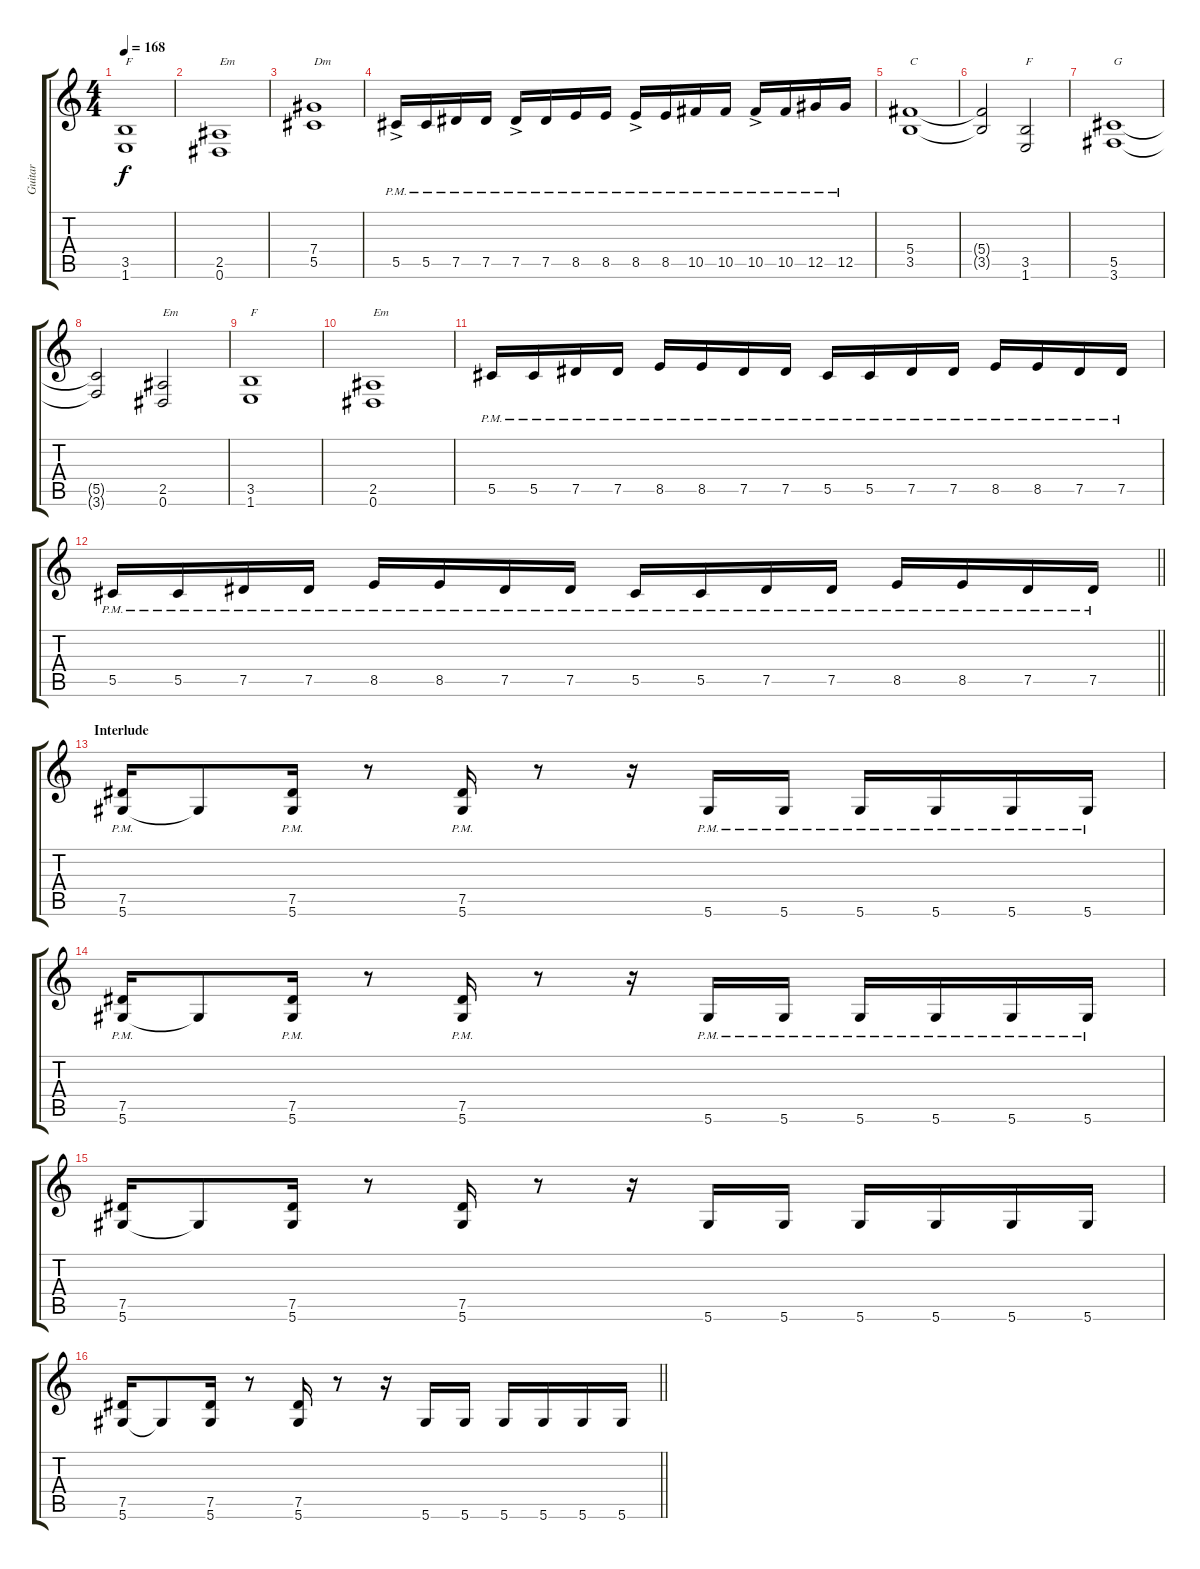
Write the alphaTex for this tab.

\track ("Guitar" "Guitar") {instrument distortionguitar}
\staff {score tabs}
\tuning (Eb4 Bb3 Gb3 Db3 Ab2 Eb2) {hide}
\ts (4 4)
\tempo 168
\clef g2
\ks aminor
(3.5 1.6).1{txt "F" dy f} |
(2.5 0.6).1{txt "Em"} |
(7.4 5.5).1{txt "Dm"} |
5.5{ac pm}.16 5.5{pm}.16 7.5{pm}.16 7.5{pm}.16 7.5{ac pm}.16 7.5{pm}.16 8.5{pm}.16 8.5{pm}.16 8.5{ac pm}.16 8.5{pm}.16 10.5{pm}.16 10.5{pm}.16 10.5{ac pm}.16 10.5{pm}.16 12.5{pm}.16 12.5{pm}.16 |
(5.4 3.5).1{txt "C"} |
(5.4{t} 3.5{t}).2 (3.5 1.6).2{txt "F"} |
(5.5 3.6).1{txt "G"} |
(5.5{t} 3.6{t}).2 (2.5 0.6).2{txt "Em"} |
(3.5 1.6).1{txt "F"} |
(2.5 0.6).1{txt "Em"} |
5.5{pm}.16 5.5{pm}.16 7.5{pm}.16 7.5{pm}.16 8.5{pm}.16 8.5{pm}.16 7.5{pm}.16 7.5{pm}.16 5.5{pm}.16 5.5{pm}.16 7.5{pm}.16 7.5{pm}.16 8.5{pm}.16 8.5{pm}.16 7.5{pm}.16 7.5{pm}.16 |
\barLineRight lightlight
5.5{pm}.16 5.5{pm}.16 7.5{pm}.16 7.5{pm}.16 8.5{pm}.16 8.5{pm}.16 7.5{pm}.16 7.5{pm}.16 5.5{pm}.16 5.5{pm}.16 7.5{pm}.16 7.5{pm}.16 8.5{pm}.16 8.5{pm}.16 7.5{pm}.16 7.5{pm}.16 |
\section ("" "Interlude")
(7.5 5.6{pm}).16 5.6{t}.8 (7.5 5.6{pm}).16 r.8 (7.5 5.6{pm}).16 r.8 r.16 5.6{pm}.16 5.6{pm}.16 5.6{pm}.16 5.6{pm}.16 5.6{pm}.16 5.6{pm}.16 |
(7.5 5.6{pm}).16 5.6{t}.8 (7.5 5.6{pm}).16 r.8 (7.5 5.6{pm}).16 r.8 r.16 5.6{pm}.16 5.6{pm}.16 5.6{pm}.16 5.6{pm}.16 5.6{pm}.16 5.6{pm}.16 |
(7.5 5.6).16 5.6{t}.8 (7.5 5.6).16 r.8 (7.5 5.6).16 r.8 r.16 5.6.16 5.6.16 5.6.16 5.6.16 5.6.16 5.6.16 |
\barLineRight lightlight
(7.5 5.6).16 5.6{t}.8 (7.5 5.6).16 r.8 (7.5 5.6).16 r.8 r.16 5.6.16 5.6.16 5.6.16 5.6.16 5.6.16 5.6.16
